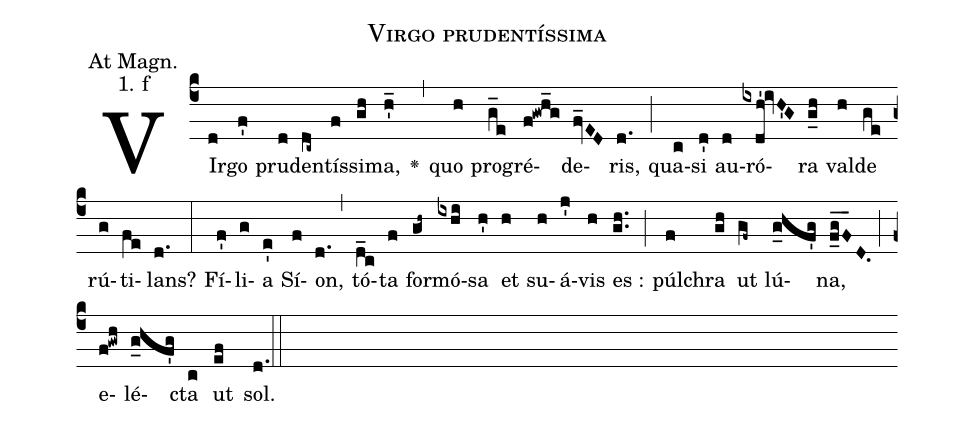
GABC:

name: Virgo prudentíssima;
office-part: Magnificat Antiphon;
mode: 1f;
annotation: At Magn.;
annotation: 1. f;
def-m1:}{\greseteolcustos{manual}{;
def-m2:\ifx\breakbeforeEuouae\undefined\else;
def-m3:\fi}\ifx\noeuouae\undefined\def\noeuouae{F}\fi\if\noeuouae F{;
def-m4:}\fi;
%%
% The syntax in this part is called gabc. Please refer to http://home.gna.org/gregorio/gabc/#basis

(c4)VIr(d)go(f') pru(d)den(dc~)tís(f)si(gh)ma,(h'_) <v>\greheightstar</v>(,)
quo(h) pro(g_e)gré(f!gwh_g)de(fv_ED)ris,(d.) (;)
qua(c)si(d') au(d)ró(ixdh'!ivH'G)ra(g_h) val(h)de(ge) rú(g)ti(fe)lans?(d.) (:)
Fí(f')li(g)a(e') Sí(f)on,(d.) (,)
tó(d_c)ta(f) for(gh~)mó(ixhi)sa(h') et(h) su(h)á(j')vis(h) es :(gh..) (;)
púl(f)chra(gh) ut(gf~) lú(g_hf'g)na,(f_g_F_3D.) (;)
e(f!gwh)lé(g_hf'g)cta(c) ut(ef[em1]) sol.(d.) (::[em2]z[em3])

E(h) u(h) o(g) u(f) a(gh) e.(gf..) (::[em4])
